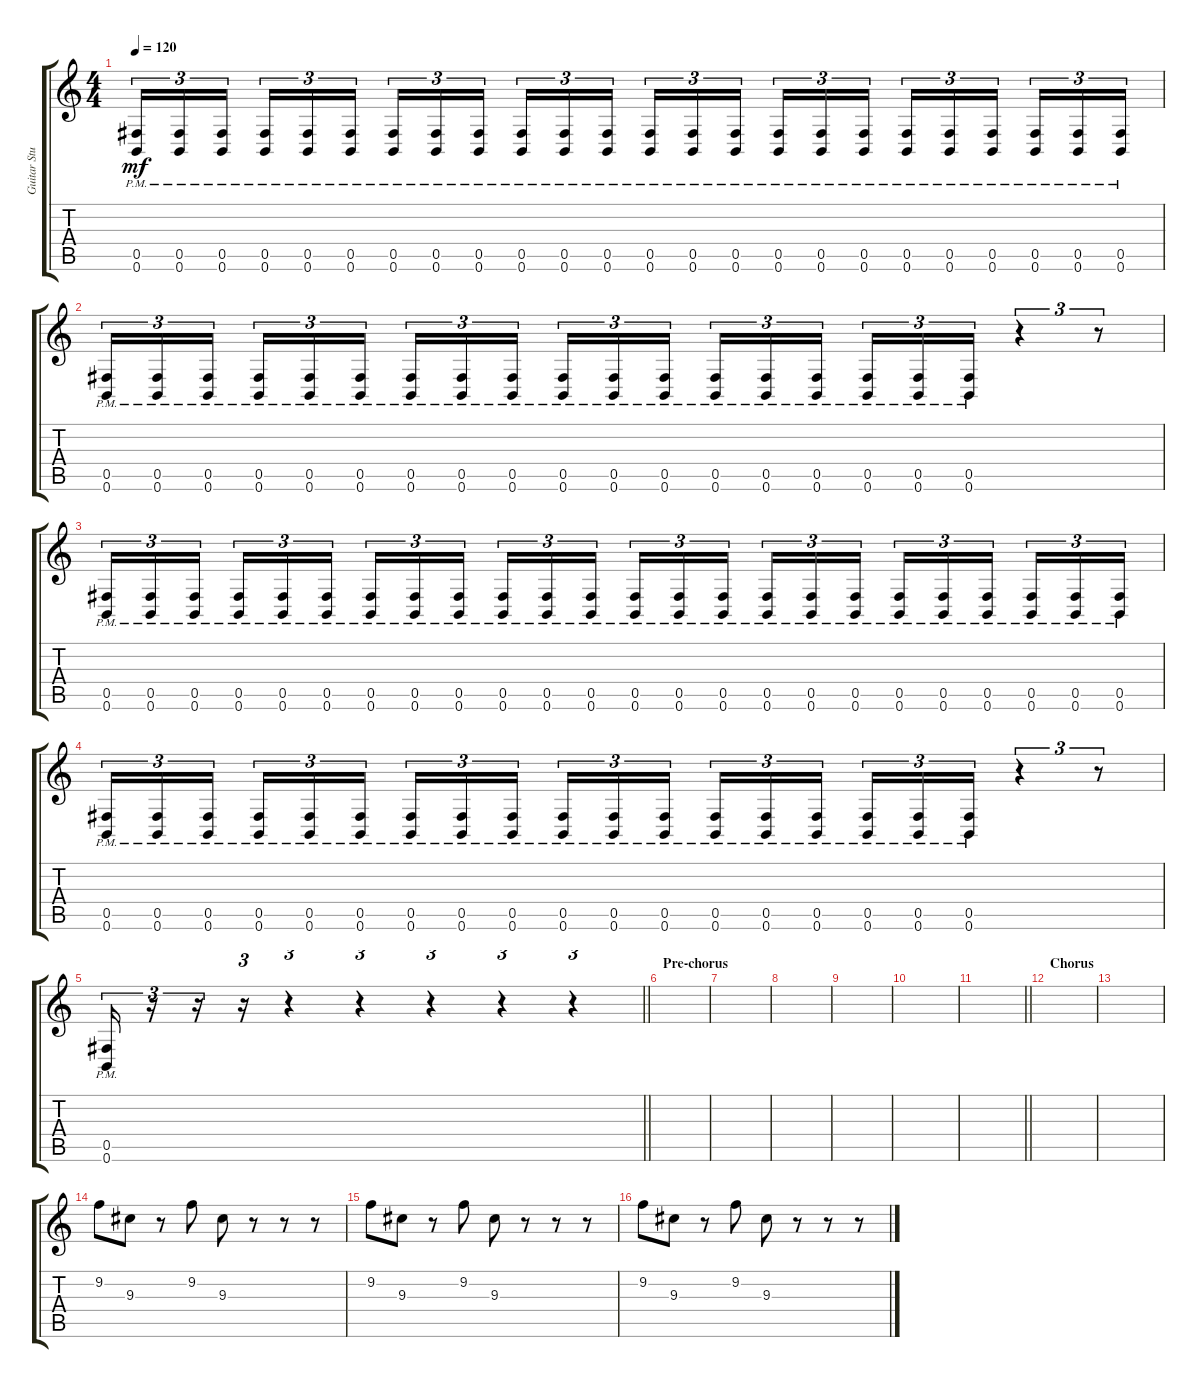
\track ("Guitar Studio" "Guitar Stu") {instrument overdrivenguitar}
\staff {score tabs}
\tuning (Db4 Ab3 E3 B2 Gb2 B1) {hide}
\ts (4 4)
\tempo 120
\clef g2
\ks c
(0.5{pm} 0.6{pm}).16{tu (3 2) dy mf} (0.5{pm} 0.6{pm}).16{tu (3 2)} (0.5{pm} 0.6{pm}).16{tu (3 2) beam splitsecondary} (0.5{pm} 0.6{pm}).16{tu (3 2)} (0.5{pm} 0.6{pm}).16{tu (3 2)} (0.5{pm} 0.6{pm}).16{tu (3 2)} (0.5{pm} 0.6{pm}).16{tu (3 2)} (0.5{pm} 0.6{pm}).16{tu (3 2)} (0.5{pm} 0.6{pm}).16{tu (3 2) beam splitsecondary} (0.5{pm} 0.6{pm}).16{tu (3 2)} (0.5{pm} 0.6{pm}).16{tu (3 2)} (0.5{pm} 0.6{pm}).16{tu (3 2)} (0.5{pm} 0.6{pm}).16{tu (3 2)} (0.5{pm} 0.6{pm}).16{tu (3 2)} (0.5{pm} 0.6{pm}).16{tu (3 2) beam splitsecondary} (0.5{pm} 0.6{pm}).16{tu (3 2)} (0.5{pm} 0.6{pm}).16{tu (3 2)} (0.5{pm} 0.6{pm}).16{tu (3 2)} (0.5{pm} 0.6{pm}).16{tu (3 2)} (0.5{pm} 0.6{pm}).16{tu (3 2)} (0.5{pm} 0.6{pm}).16{tu (3 2) beam splitsecondary} (0.5{pm} 0.6{pm}).16{tu (3 2)} (0.5{pm} 0.6{pm}).16{tu (3 2)} (0.5{pm} 0.6{pm}).16{tu (3 2)} |
(0.5{pm} 0.6{pm}).16{tu (3 2)} (0.5{pm} 0.6{pm}).16{tu (3 2)} (0.5{pm} 0.6{pm}).16{tu (3 2) beam splitsecondary} (0.5{pm} 0.6{pm}).16{tu (3 2)} (0.5{pm} 0.6{pm}).16{tu (3 2)} (0.5{pm} 0.6{pm}).16{tu (3 2)} (0.5{pm} 0.6{pm}).16{tu (3 2)} (0.5{pm} 0.6{pm}).16{tu (3 2)} (0.5{pm} 0.6{pm}).16{tu (3 2) beam splitsecondary} (0.5{pm} 0.6{pm}).16{tu (3 2)} (0.5{pm} 0.6{pm}).16{tu (3 2)} (0.5{pm} 0.6{pm}).16{tu (3 2)} (0.5{pm} 0.6{pm}).16{tu (3 2)} (0.5{pm} 0.6{pm}).16{tu (3 2)} (0.5{pm} 0.6{pm}).16{tu (3 2) beam splitsecondary} (0.5{pm} 0.6{pm}).16{tu (3 2)} (0.5{pm} 0.6{pm}).16{tu (3 2)} (0.5{pm} 0.6{pm}).16{tu (3 2)} r.4{tu (3 2)} r.8{tu (3 2)} |
(0.5{pm} 0.6{pm}).16{tu (3 2)} (0.5{pm} 0.6{pm}).16{tu (3 2)} (0.5{pm} 0.6{pm}).16{tu (3 2) beam splitsecondary} (0.5{pm} 0.6{pm}).16{tu (3 2)} (0.5{pm} 0.6{pm}).16{tu (3 2)} (0.5{pm} 0.6{pm}).16{tu (3 2)} (0.5{pm} 0.6{pm}).16{tu (3 2)} (0.5{pm} 0.6{pm}).16{tu (3 2)} (0.5{pm} 0.6{pm}).16{tu (3 2) beam splitsecondary} (0.5{pm} 0.6{pm}).16{tu (3 2)} (0.5{pm} 0.6{pm}).16{tu (3 2)} (0.5{pm} 0.6{pm}).16{tu (3 2)} (0.5{pm} 0.6{pm}).16{tu (3 2)} (0.5{pm} 0.6{pm}).16{tu (3 2)} (0.5{pm} 0.6{pm}).16{tu (3 2) beam splitsecondary} (0.5{pm} 0.6{pm}).16{tu (3 2)} (0.5{pm} 0.6{pm}).16{tu (3 2)} (0.5{pm} 0.6{pm}).16{tu (3 2)} (0.5{pm} 0.6{pm}).16{tu (3 2)} (0.5{pm} 0.6{pm}).16{tu (3 2)} (0.5{pm} 0.6{pm}).16{tu (3 2) beam splitsecondary} (0.5{pm} 0.6{pm}).16{tu (3 2)} (0.5{pm} 0.6{pm}).16{tu (3 2)} (0.5{pm} 0.6{pm}).16{tu (3 2)} |
(0.5{pm} 0.6{pm}).16{tu (3 2)} (0.5{pm} 0.6{pm}).16{tu (3 2)} (0.5{pm} 0.6{pm}).16{tu (3 2) beam splitsecondary} (0.5{pm} 0.6{pm}).16{tu (3 2)} (0.5{pm} 0.6{pm}).16{tu (3 2)} (0.5{pm} 0.6{pm}).16{tu (3 2)} (0.5{pm} 0.6{pm}).16{tu (3 2)} (0.5{pm} 0.6{pm}).16{tu (3 2)} (0.5{pm} 0.6{pm}).16{tu (3 2) beam splitsecondary} (0.5{pm} 0.6{pm}).16{tu (3 2)} (0.5{pm} 0.6{pm}).16{tu (3 2)} (0.5{pm} 0.6{pm}).16{tu (3 2)} (0.5{pm} 0.6{pm}).16{tu (3 2)} (0.5{pm} 0.6{pm}).16{tu (3 2)} (0.5{pm} 0.6{pm}).16{tu (3 2) beam splitsecondary} (0.5{pm} 0.6{pm}).16{tu (3 2)} (0.5{pm} 0.6{pm}).16{tu (3 2)} (0.5{pm} 0.6{pm}).16{tu (3 2)} r.4{tu (3 2)} r.8{tu (3 2)} |
\barLineRight lightlight
(0.5{pm} 0.6{pm}).16{tu (3 2)} r.16{tu (3 2)} r.16{tu (3 2)} r.16{tu (3 2)} r.4{tu (3 2)} r.4{tu (3 2)} r.4{tu (3 2)} r.4{tu (3 2)} r.4{tu (3 2)} |
\section ("" "Pre-chorus")
|
|
|
|
|
\barLineRight lightlight
|
\section ("" "Chorus")
|
|
9.2.8 9.3.8 r.8 9.2.8 9.3.8 r.8 r.8 r.8 |
9.2.8 9.3.8 r.8 9.2.8 9.3.8 r.8 r.8 r.8 |
9.2.8 9.3.8 r.8 9.2.8 9.3.8 r.8 r.8 r.8
